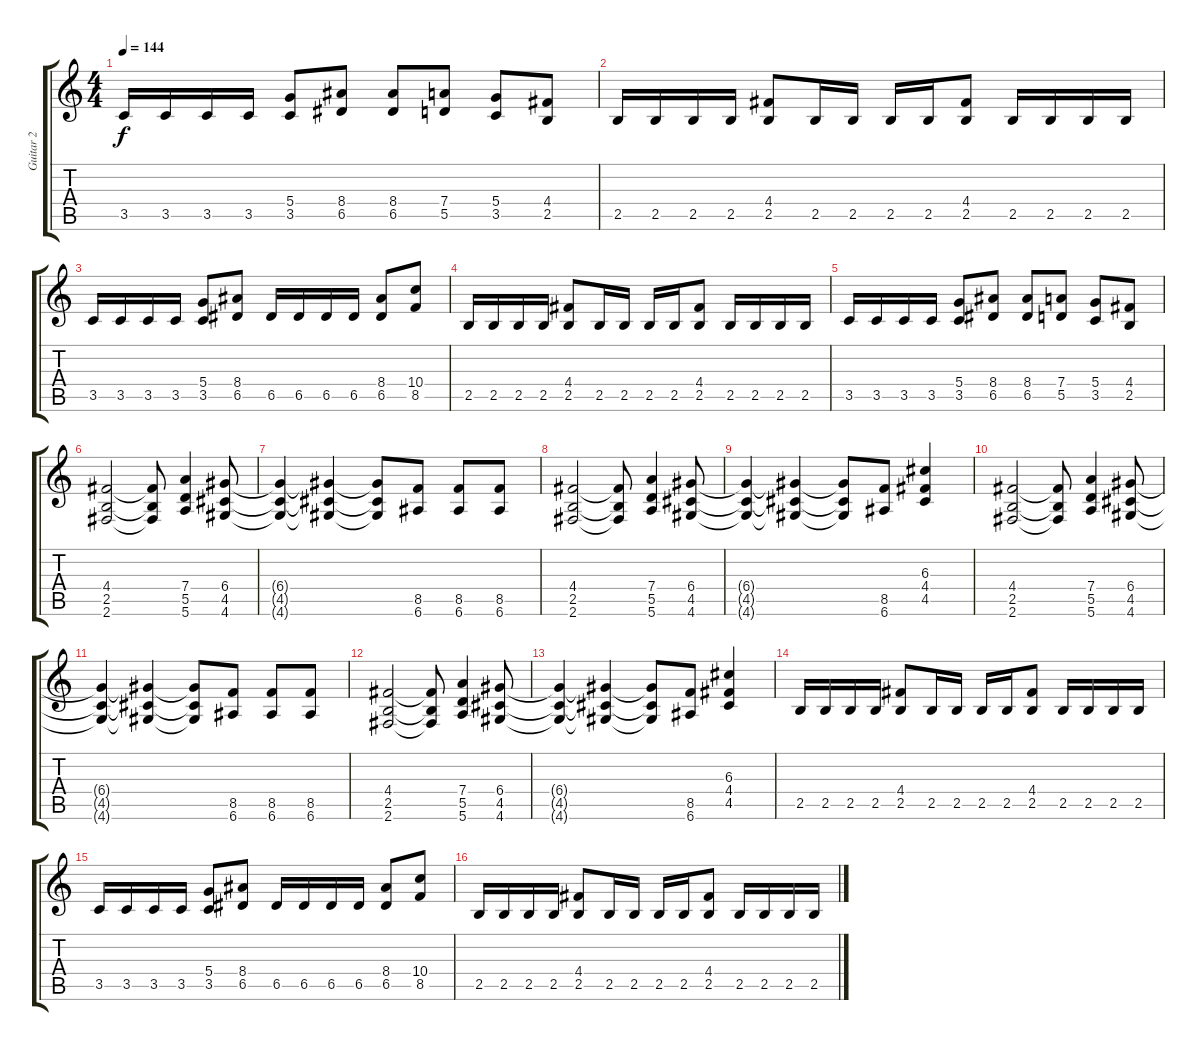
\track ("Guitar 2" "Guitar 2") {instrument distortionguitar}
\staff {score tabs}
\tuning (E4 B3 G3 D3 A2 E2) {hide}
\ts (4 4)
\tempo 144
\clef g2
\ks c
3.5.16{dy f} 3.5.16 3.5.16 3.5.16 (5.4 3.5).8 (8.4 6.5).8 (8.4 6.5).8 (7.4 5.5).8 (5.4 3.5).8 (4.4 2.5).8 |
2.5.16 2.5.16 2.5.16 2.5.16 (4.4 2.5).8 2.5.16 2.5.16 2.5.16 2.5.16 (4.4 2.5).8 2.5.16 2.5.16 2.5.16 2.5.16 |
3.5.16 3.5.16 3.5.16 3.5.16 (5.4 3.5).8 (8.4 6.5).8 6.5.16 6.5.16 6.5.16 6.5.16 (8.4 6.5).8 (10.4 8.5).8 |
2.5.16 2.5.16 2.5.16 2.5.16 (4.4 2.5).8 2.5.16 2.5.16 2.5.16 2.5.16 (4.4 2.5).8 2.5.16 2.5.16 2.5.16 2.5.16 |
3.5.16 3.5.16 3.5.16 3.5.16 (5.4 3.5).8 (8.4 6.5).8 (8.4 6.5).8 (7.4 5.5).8 (5.4 3.5).8 (4.4 2.5).8 |
(4.4 2.5 2.6).2 (4.4{t} 2.5{t} 2.6{t}).8 (7.4 5.5 5.6).4 (6.4 4.5 4.6).8 |
(6.4{t} 4.5{t} 4.6{t}).4 (6.4{t} 4.5{t} 4.6{t}).4 (6.4{t} 4.5{t} 4.6{t}).8 (8.5 6.6).8 (8.5 6.6).8 (8.5 6.6).8 |
(4.4 2.5 2.6).2 (4.4{t} 2.5{t} 2.6{t}).8 (7.4 5.5 5.6).4 (6.4 4.5 4.6).8 |
(6.4{t} 4.5{t} 4.6{t}).4 (6.4{t} 4.5{t} 4.6{t}).4 (6.4{t} 4.5{t} 4.6{t}).8 (8.5 6.6).8 (6.3 4.4 4.5).4 |
(4.4 2.5 2.6).2 (4.4{t} 2.5{t} 2.6{t}).8 (7.4 5.5 5.6).4 (6.4 4.5 4.6).8 |
(6.4{t} 4.5{t} 4.6{t}).4 (6.4{t} 4.5{t} 4.6{t}).4 (6.4{t} 4.5{t} 4.6{t}).8 (8.5 6.6).8 (8.5 6.6).8 (8.5 6.6).8 |
(4.4 2.5 2.6).2 (4.4{t} 2.5{t} 2.6{t}).8 (7.4 5.5 5.6).4 (6.4 4.5 4.6).8 |
(6.4{t} 4.5{t} 4.6{t}).4 (6.4{t} 4.5{t} 4.6{t}).4 (6.4{t} 4.5{t} 4.6{t}).8 (8.5 6.6).8 (6.3 4.4 4.5).4 |
2.5.16 2.5.16 2.5.16 2.5.16 (4.4 2.5).8 2.5.16 2.5.16 2.5.16 2.5.16 (4.4 2.5).8 2.5.16 2.5.16 2.5.16 2.5.16 |
3.5.16 3.5.16 3.5.16 3.5.16 (5.4 3.5).8 (8.4 6.5).8 6.5.16 6.5.16 6.5.16 6.5.16 (8.4 6.5).8 (10.4 8.5).8 |
2.5.16 2.5.16 2.5.16 2.5.16 (4.4 2.5).8 2.5.16 2.5.16 2.5.16 2.5.16 (4.4 2.5).8 2.5.16 2.5.16 2.5.16 2.5.16
